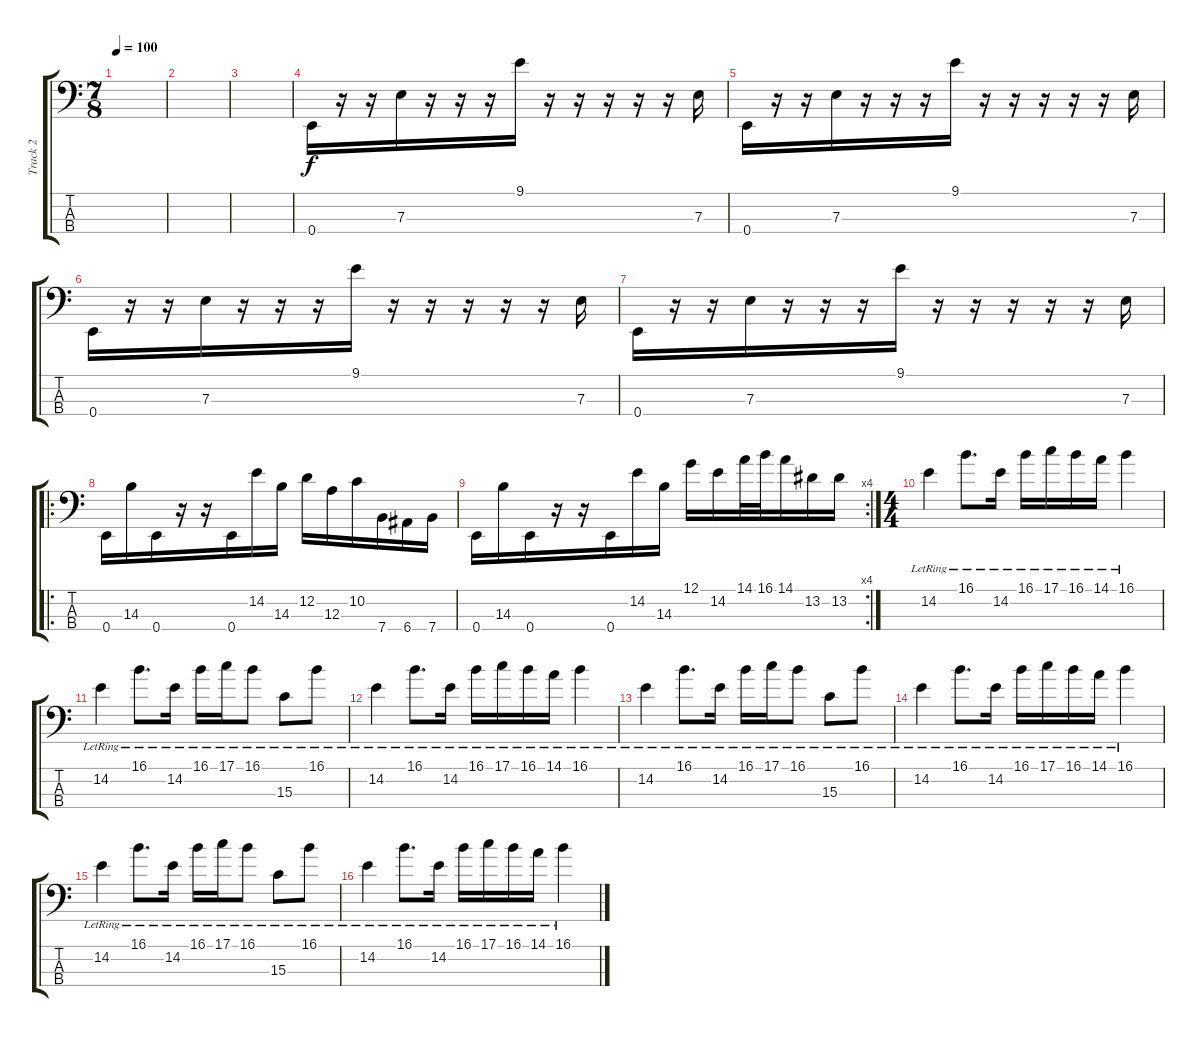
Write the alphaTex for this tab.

\track ("Track 2" "Track 2") {instrument electricbassfinger}
\staff {score tabs}
\tuning (G2 D2 A1 E1) {hide}
\ts (7 8)
\tempo 100
\clef f4
\ks c
|
|
|
0.4.16 r.16 r.16 7.3.16 r.16 r.16 r.16 9.1.16 r.16 r.16 r.16 r.16 r.16 7.3.16 |
0.4.16 r.16 r.16 7.3.16 r.16 r.16 r.16 9.1.16 r.16 r.16 r.16 r.16 r.16 7.3.16 |
0.4.16 r.16 r.16 7.3.16 r.16 r.16 r.16 9.1.16 r.16 r.16 r.16 r.16 r.16 7.3.16 |
0.4.16 r.16 r.16 7.3.16 r.16 r.16 r.16 9.1.16 r.16 r.16 r.16 r.16 r.16 7.3.16 |
\ro
0.4.16 14.3.16 0.4.16 r.16 r.16 0.4.16 14.2.16 14.3.16 12.2.16 12.3.16 10.2.16 7.4.16 6.4.16 7.4.16 |
\rc 4
0.4.16 14.3.16 0.4.16 r.16 r.16 0.4.16 14.2.16 14.3.16 12.1.16 14.2.16 14.1.32 16.1.32 14.1.16 13.2.16 13.2.16 |
\ts (4 4)
14.2{lr}.4 16.1{lr}.8{d} 14.2{lr}.16 16.1{lr}.16 17.1{lr}.16 16.1{lr}.16 14.1{lr}.16 16.1{lr}.4 |
14.2{lr}.4 16.1{lr}.8{d} 14.2{lr}.16 16.1{lr}.16 17.1{lr}.16 16.1{lr}.8 15.3{lr}.8 16.1{lr}.8 |
14.2{lr}.4 16.1{lr}.8{d} 14.2{lr}.16 16.1{lr}.16 17.1{lr}.16 16.1{lr}.16 14.1{lr}.16 16.1{lr}.4 |
14.2{lr}.4 16.1{lr}.8{d} 14.2{lr}.16 16.1{lr}.16 17.1{lr}.16 16.1{lr}.8 15.3{lr}.8 16.1{lr}.8 |
14.2{lr}.4 16.1{lr}.8{d} 14.2{lr}.16 16.1{lr}.16 17.1{lr}.16 16.1{lr}.16 14.1{lr}.16 16.1{lr}.4 |
14.2{lr}.4 16.1{lr}.8{d} 14.2{lr}.16 16.1{lr}.16 17.1{lr}.16 16.1{lr}.8 15.3{lr}.8 16.1{lr}.8 |
14.2{lr}.4 16.1{lr}.8{d} 14.2{lr}.16 16.1{lr}.16 17.1{lr}.16 16.1{lr}.16 14.1{lr}.16 16.1{lr}.4
